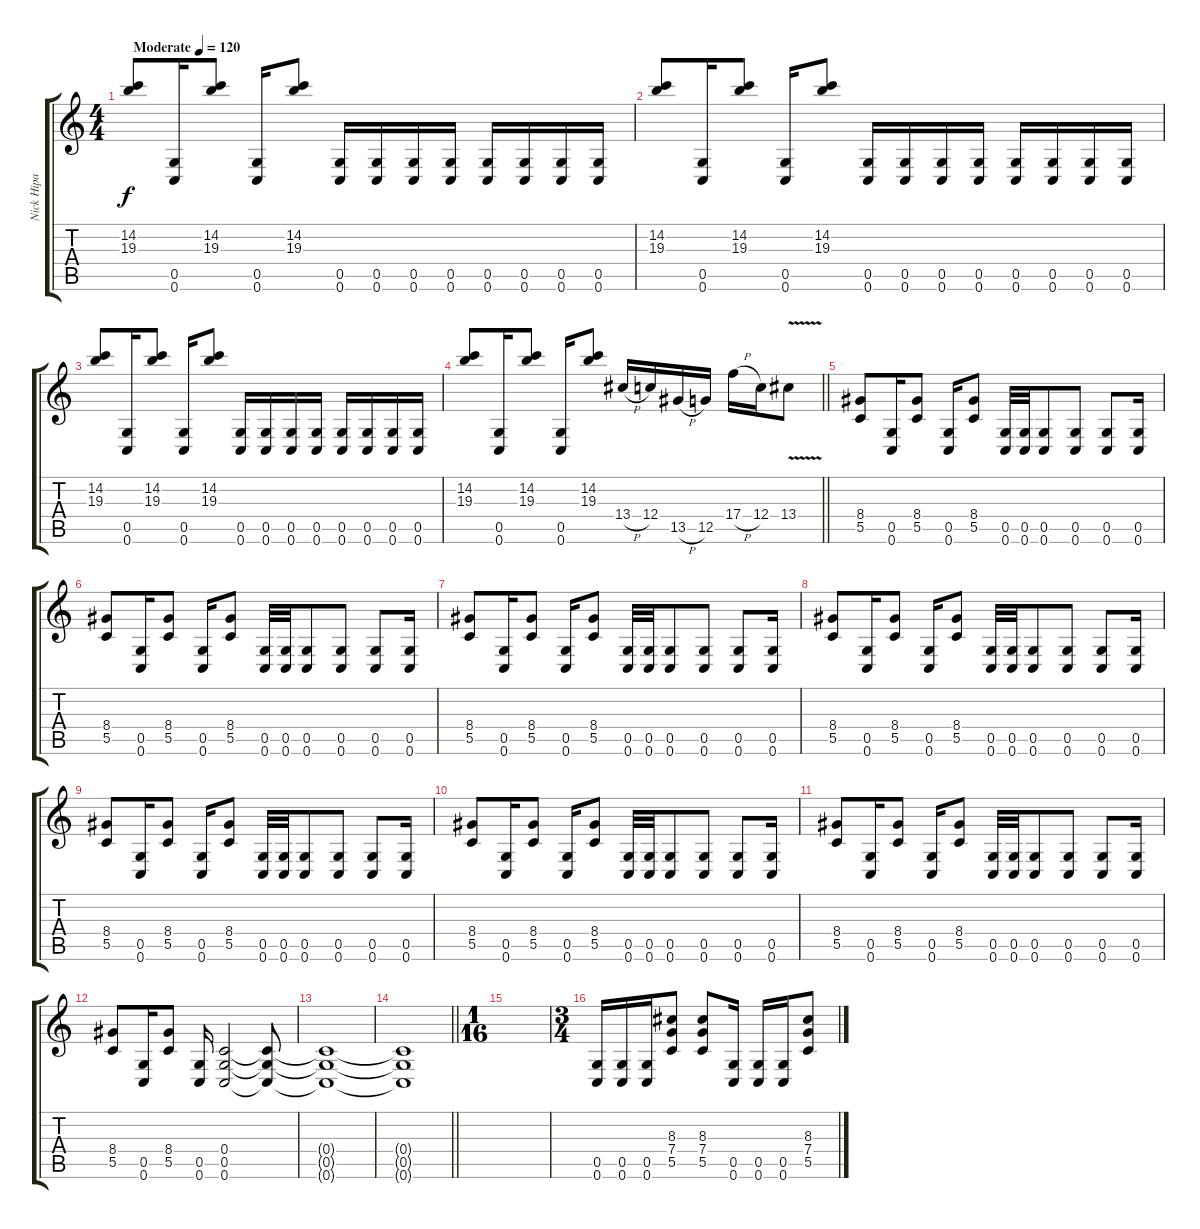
\track ("Nick Hipa" "Nick Hipa") {instrument distortionguitar}
\staff {score tabs}
\tuning (D4 A3 F3 C3 G2 C2) {hide}
\ts (4 4)
\tempo (120 "Moderate")
\clef g2
\ks c
(14.2 19.3).8{dy f instrument distortionguitar} (0.5 0.6).16 (14.2 19.3).8 (0.5 0.6).16 (14.2 19.3).8 (0.5 0.6).16 (0.5 0.6).16 (0.5 0.6).16 (0.5 0.6).16 (0.5 0.6).16 (0.5 0.6).16 (0.5 0.6).16 (0.5 0.6).16 |
(14.2 19.3).8 (0.5 0.6).16 (14.2 19.3).8 (0.5 0.6).16 (14.2 19.3).8 (0.5 0.6).16 (0.5 0.6).16 (0.5 0.6).16 (0.5 0.6).16 (0.5 0.6).16 (0.5 0.6).16 (0.5 0.6).16 (0.5 0.6).16 |
(14.2 19.3).8 (0.5 0.6).16 (14.2 19.3).8 (0.5 0.6).16 (14.2 19.3).8 (0.5 0.6).16 (0.5 0.6).16 (0.5 0.6).16 (0.5 0.6).16 (0.5 0.6).16 (0.5 0.6).16 (0.5 0.6).16 (0.5 0.6).16 |
\barLineRight lightlight
(14.2 19.3).8 (0.5 0.6).16 (14.2 19.3).8 (0.5 0.6).16 (14.2 19.3).8 13.4{h}.16 12.4.16 13.5{h}.16 12.5.16 17.4{h}.16 12.4.16 13.4{v}.8 |
\section ("" " ")
(8.4 5.5).8 (0.5 0.6).16 (8.4 5.5).8 (0.5 0.6).16 (8.4 5.5).8 (0.5 0.6).32 (0.5 0.6).32 (0.5 0.6).8 (0.5 0.6).8 (0.5 0.6).8 (0.5 0.6).16 |
(8.4 5.5).8 (0.5 0.6).16 (8.4 5.5).8 (0.5 0.6).16 (8.4 5.5).8 (0.5 0.6).32 (0.5 0.6).32 (0.5 0.6).8 (0.5 0.6).8 (0.5 0.6).8 (0.5 0.6).16 |
(8.4 5.5).8 (0.5 0.6).16 (8.4 5.5).8 (0.5 0.6).16 (8.4 5.5).8 (0.5 0.6).32 (0.5 0.6).32 (0.5 0.6).8 (0.5 0.6).8 (0.5 0.6).8 (0.5 0.6).16 |
(8.4 5.5).8 (0.5 0.6).16 (8.4 5.5).8 (0.5 0.6).16 (8.4 5.5).8 (0.5 0.6).32 (0.5 0.6).32 (0.5 0.6).8 (0.5 0.6).8 (0.5 0.6).8 (0.5 0.6).16 |
(8.4 5.5).8 (0.5 0.6).16 (8.4 5.5).8 (0.5 0.6).16 (8.4 5.5).8 (0.5 0.6).32 (0.5 0.6).32 (0.5 0.6).8 (0.5 0.6).8 (0.5 0.6).8 (0.5 0.6).16 |
(8.4 5.5).8 (0.5 0.6).16 (8.4 5.5).8 (0.5 0.6).16 (8.4 5.5).8 (0.5 0.6).32 (0.5 0.6).32 (0.5 0.6).8 (0.5 0.6).8 (0.5 0.6).8 (0.5 0.6).16 |
(8.4 5.5).8 (0.5 0.6).16 (8.4 5.5).8 (0.5 0.6).16 (8.4 5.5).8 (0.5 0.6).32 (0.5 0.6).32 (0.5 0.6).8 (0.5 0.6).8 (0.5 0.6).8 (0.5 0.6).16 |
(8.4 5.5).8 (0.5 0.6).16 (8.4 5.5).8 (0.5 0.6).16 (0.4 0.5 0.6).2 (0.4{t} 0.5{t} 0.6{t}).8 |
(0.4{t} 0.5{t} 0.6{t}).1 |
\barLineRight lightlight
(0.4{t} 0.5{t} 0.6{t}).1 |
\ts (1 16)
|
\ts (3 4)
(0.5 0.6).16 (0.5 0.6).16 (0.5 0.6).16 (8.3 7.4 5.5).8 (8.3 7.4 5.5).8 (0.5 0.6).16 (0.5 0.6).16 (0.5 0.6).16 (8.3 7.4 5.5).8
